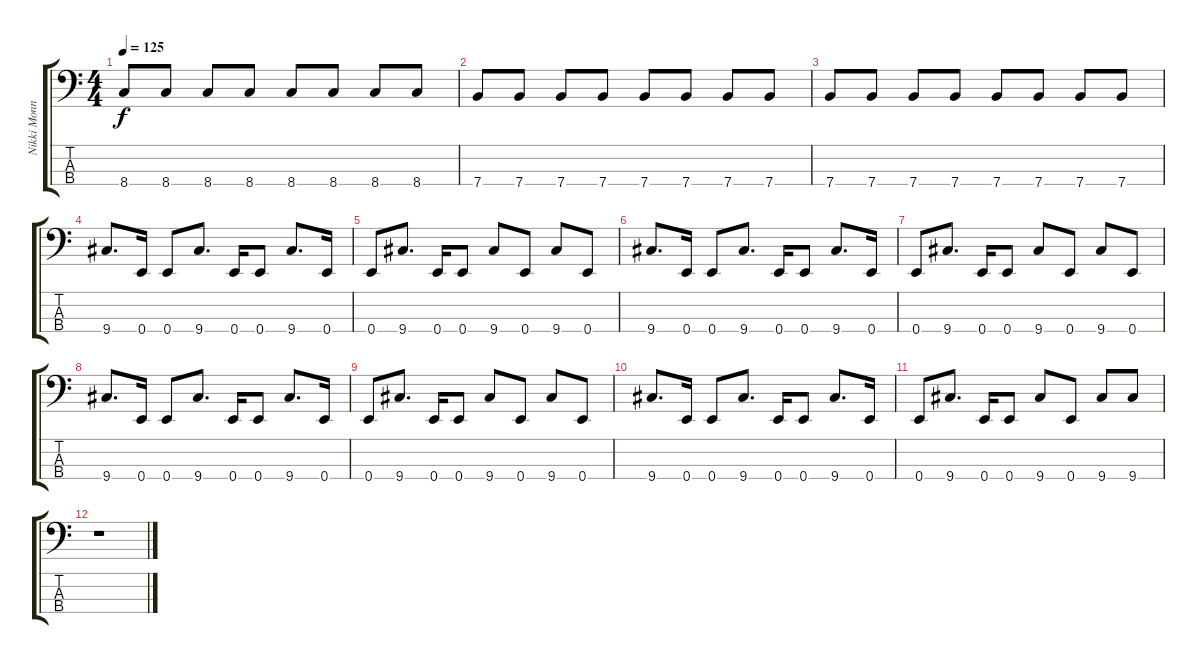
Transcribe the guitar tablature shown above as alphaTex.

\track ("Nikki Monninger - Bass" "Nikki Monn") {instrument electricbasspick}
\staff {score tabs}
\tuning (G2 D2 A1 E1) {hide}
\ts (4 4)
\tempo 125
\clef f4
\ks c
8.4.8{dy f} 8.4.8 8.4.8 8.4.8 8.4.8 8.4.8 8.4.8 8.4.8 |
7.4.8 7.4.8 7.4.8 7.4.8 7.4.8 7.4.8 7.4.8 7.4.8 |
7.4.8 7.4.8 7.4.8 7.4.8 7.4.8 7.4.8 7.4.8 7.4.8 |
9.4.8{d volume 16} 0.4.16 0.4.8{beam merge} 9.4.8{d} 0.4.16 0.4.8 9.4.8{d} 0.4.16 |
0.4.8{beam merge} 9.4.8{d} 0.4.16 0.4.8 9.4.8 0.4.8 9.4.8 0.4.8 |
9.4.8{d} 0.4.16 0.4.8{beam merge} 9.4.8{d} 0.4.16 0.4.8 9.4.8{d} 0.4.16 |
0.4.8{beam merge} 9.4.8{d} 0.4.16 0.4.8 9.4.8 0.4.8 9.4.8 0.4.8 |
9.4.8{d} 0.4.16 0.4.8{beam merge} 9.4.8{d} 0.4.16 0.4.8 9.4.8{d} 0.4.16 |
0.4.8{beam merge} 9.4.8{d} 0.4.16 0.4.8 9.4.8 0.4.8 9.4.8 0.4.8 |
9.4.8{d} 0.4.16 0.4.8{beam merge} 9.4.8{d} 0.4.16 0.4.8 9.4.8{d} 0.4.16 |
0.4.8{beam merge} 9.4.8{d} 0.4.16 0.4.8 9.4.8 0.4.8 9.4.8 9.4.8 |
r.1
